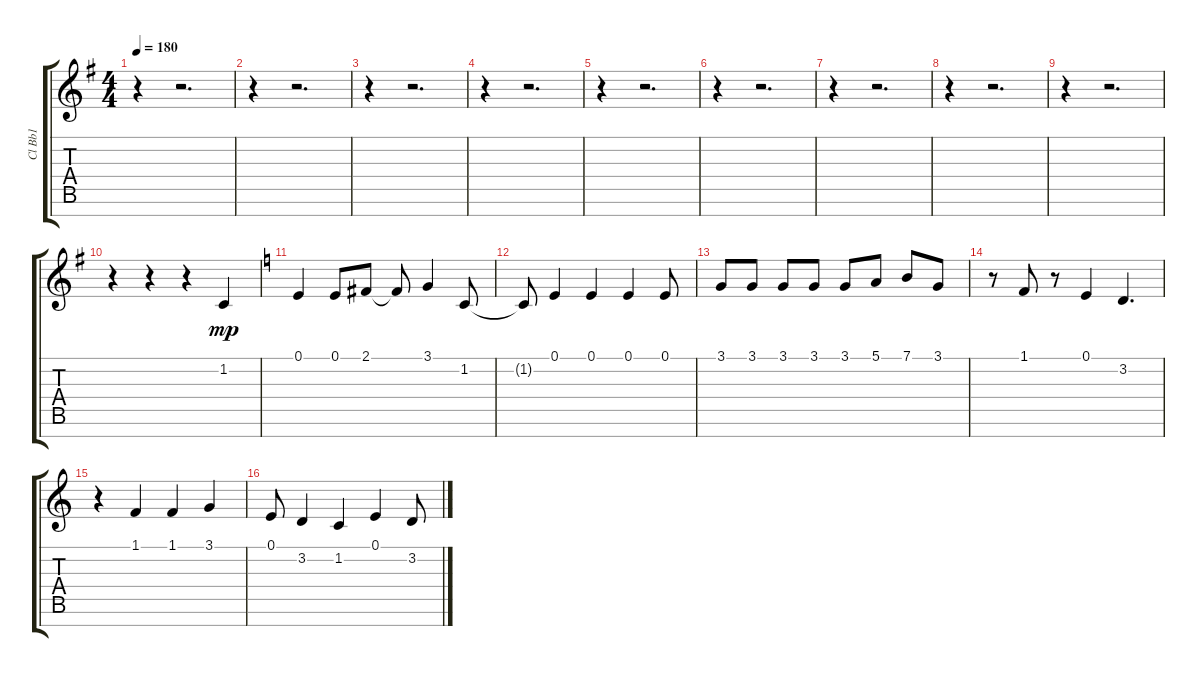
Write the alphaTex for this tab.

\track ("Cl Bb1" "Cl Bb1") {instrument clarinet}
\staff {score tabs}
\tuning (E4 B3 G3 D3 A2 E2 B1) {hide}
\ts (4 4)
\tempo 180
\clef g2
\ks g
r.4{dy mp} r.2{d} |
r.4 r.2{d} |
r.4 r.2{d} |
r.4 r.2{d} |
r.4 r.2{d} |
r.4 r.2{d} |
r.4 r.2{d} |
r.4 r.2{d} |
r.4 r.2{d} |
r.4 r.4 r.4 1.2.4 |
\ks c
0.1.4 0.1.8 2.1.8 2.1{t}.8 3.1.4 1.2.8 |
1.2{t}.8 0.1.4 0.1.4 0.1.4 0.1.8 |
3.1.8 3.1.8 3.1.8 3.1.8 3.1.8 5.1.8 7.1.8 3.1.8 |
r.8 1.1.8 r.8 0.1.4 3.2.4{d} |
r.4 1.1.4 1.1.4 3.1.4 |
0.1.8 3.2.4 1.2.4 0.1.4 3.2.8
